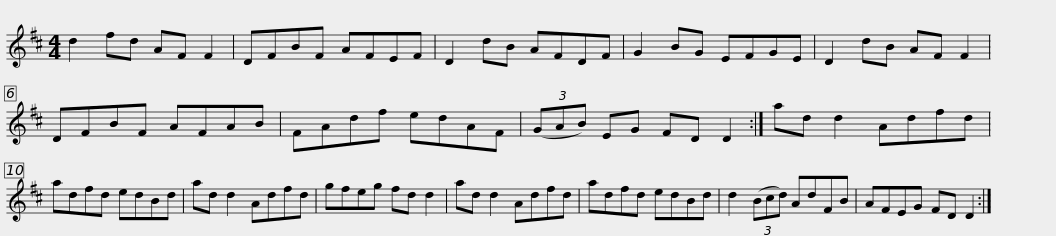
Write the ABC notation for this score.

X:1
L:1/8
M:4/4
I:linebreak $
K:D
V:1 treble
V:1
 d2 fd AF F2 | DFBF AFEF | D2 dB AFDF | G2 BG EFGE |$ D2 dB AF F2 | %5
 DFBF AFAB | FAdf edAF | (3(GAB) EG FD D2 :|$ ad d2 Adfd | adfd edBd | %10
 ad d2 Adfd | gfeg fd d2 |$ ad d2 Adfd | adfd edBd | d2 (3(Bcd) AdFB | %15
 AFEG FD D2 :| %16
